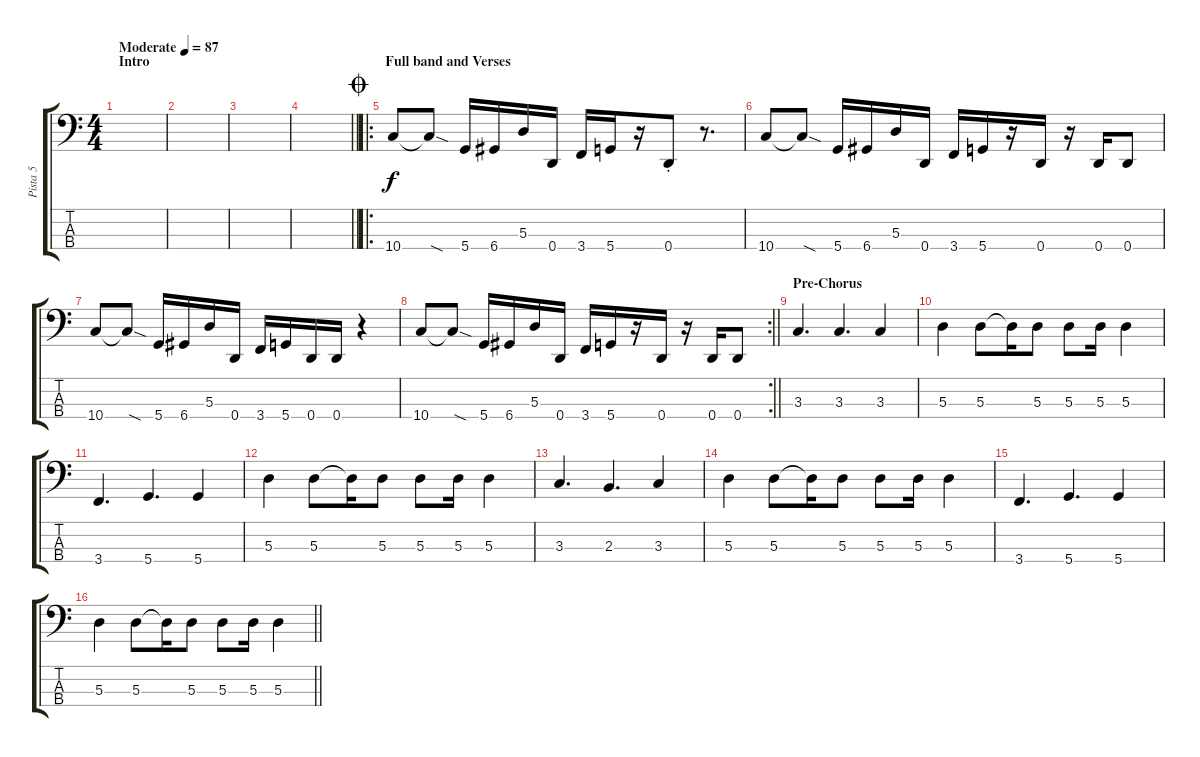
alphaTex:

\track ("Pista 5" "Pista 5") {instrument electricbassfinger}
\staff {score tabs}
\tuning (G2 D2 A1 D1) {hide}
\ts (4 4)
\section ("" "Intro")
\tempo (87 "Moderate")
\clef f4
\ks c
|
|
|
\barLineRight lightlight
|
\ro
\section ("" "Full band and Verses")
\jump coda
10.4.8 10.4{sod t}.8 5.4.16 6.4.16 5.3.16 0.4.16 3.4.16 5.4.16 r.16 0.4{st}.8 r.8{d} |
10.4.8 10.4{sod t}.8 5.4.16 6.4.16 5.3.16 0.4.16 3.4.16 5.4.16 r.16 0.4.16 r.16 0.4.16 0.4.8 |
10.4.8 10.4{sod t}.8 5.4.16 6.4.16 5.3.16 0.4.16 3.4.16 5.4.16 0.4.16 0.4.16 r.4 |
\rc 2
\barLineRight lightlight
10.4.8 10.4{sod t}.8 5.4.16 6.4.16 5.3.16 0.4.16 3.4.16 5.4.16 r.16 0.4.16 r.16 0.4.16 0.4.8 |
\section ("" "Pre-Chorus")
3.3.4{d} 3.3.4{d} 3.3.4 |
5.3.4 5.3.8 5.3{t}.16 5.3.8 5.3.8 5.3.16 5.3.4 |
3.4.4{d} 5.4.4{d} 5.4.4 |
5.3.4 5.3.8 5.3{t}.16 5.3.8 5.3.8 5.3.16 5.3.4 |
3.3.4{d} 2.3.4{d} 3.3.4 |
5.3.4 5.3.8 5.3{t}.16 5.3.8 5.3.8 5.3.16 5.3.4 |
3.4.4{d} 5.4.4{d} 5.4.4 |
\barLineRight lightlight
5.3.4 5.3.8 5.3{t}.16 5.3.8 5.3.8 5.3.16 5.3.4
